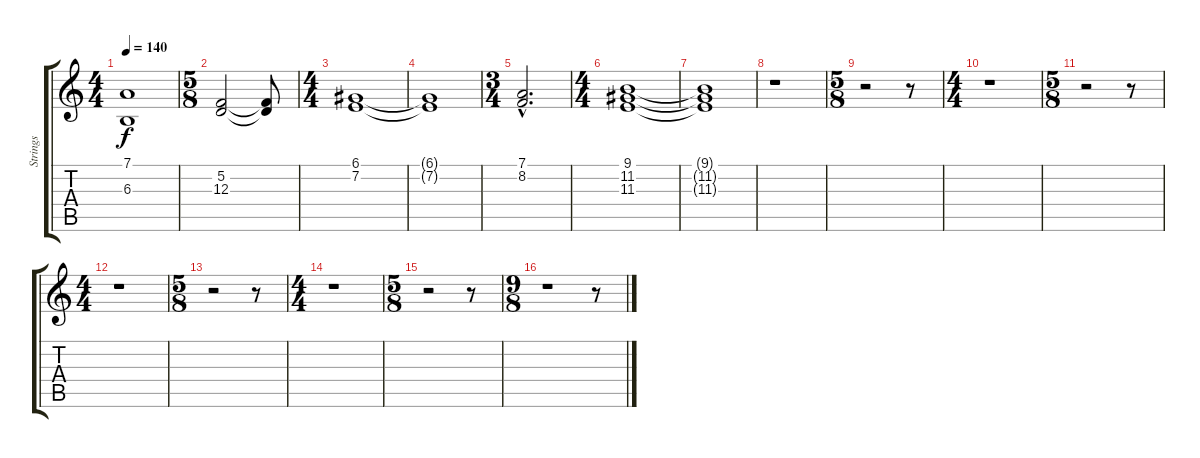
\track ("Strings" "Strings") {instrument stringensemble1}
\staff {score tabs}
\tuning (D4 A3 F3 C3 G2 D2) {hide}
\ts (4 4)
\tempo 140
\clef g2
\ks c
(7.1{t} 6.3{t}).1{dy f} |
\ts (5 8)
(5.2 12.3).2 (5.2{t} 12.3{t}).8 |
\ts (4 4)
(6.1 7.2).1 |
(6.1{t} 7.2{t}).1 |
\ts (3 4)
(7.1{hac} 8.2{hac}).2{d} |
\ts (4 4)
(9.1 11.2 11.3).1 |
(9.1{t} 11.2{t} 11.3{t}).1 |
r.1 |
\ts (5 8)
r.2 r.8 |
\ts (4 4)
r.1 |
\ts (5 8)
r.2 r.8 |
\ts (4 4)
r.1 |
\ts (5 8)
r.2 r.8 |
\ts (4 4)
r.1 |
\ts (5 8)
r.2 r.8 |
\ts (9 8)
r.1 r.8
